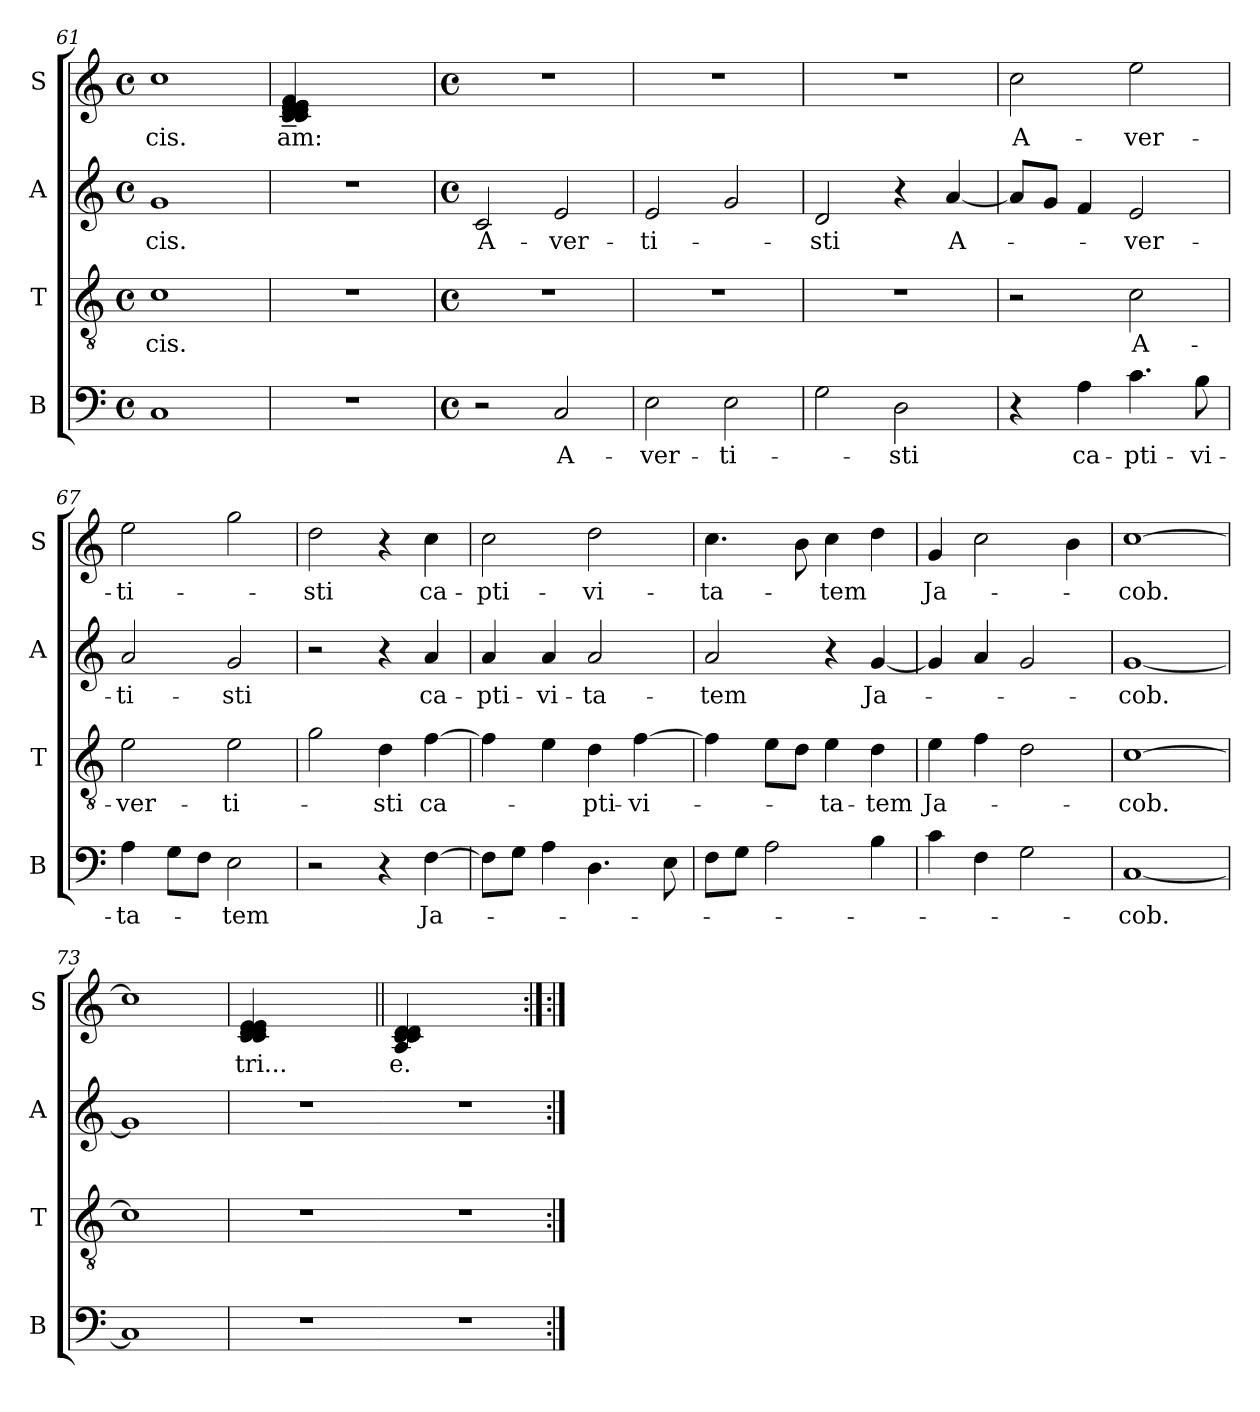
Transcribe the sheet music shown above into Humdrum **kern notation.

**kern	**text	**kern	**text	**kern	**text	**kern	**text
*part4	*part4	*part3	*part3	*part2	*part2	*part1	*part1
*staff4	*staff4	*staff3	*staff3	*staff2	*staff2	*staff1	*staff1
*I"B	*	*I"T	*	*I"A	*	*I"S	*
*I'B	*	*I'T	*	*I'A	*	*I'S	*
*clefF4	*	*clefGv2	*	*clefG2	*	*clefG2	*
*M4/4	*	*M4/4	*	*M4/4	*	*M4/4	*
*met(c)	*	*met(c)	*	*met(c)	*	*met(c)	*
=61	=61	=61	=61	=61	=61	=61	=61
!	!	!	!LO:LY:b:cj	!	!LO:LY:b:cj	!	!LO:LY:b:cj
1C	.	1c	-cis.	1g	-cis.	1cc	-cis.
!!LO:PB:g=z
=62	=62	=62	=62	=62	=62	=62	=62
!	!	!	!	!	!	!	!LO:LY:b:cj
1r	.	1r	.	1r	.	(<(<(<4c/~< 4d/~< 4d/~< 4c/~< 4d/~< 4e/~< 4e/~< 4e/~< 4e/~< 4e/~< 4e/~< 4f/~< 4e/~< 4d/~< 4c/~<	-am:
.	.	.	.	.	.	2.ryy	.
!!LO:LB:g=z
=63	=63	=63	=63	=63	=63	=63	=63
*M4/4	*	*M4/4	*	*M4/4	*	*M4/4	*
*met(c)	*	*met(c)	*	*met(c)	*	*met(c)	*
!	!	!	!	!	!LO:LY:b:cj	!	!
2r	.	1r	.	2c/	A-	1r	.
!	!LO:LY:b:cj	!	!	!	!LO:LY:b:cj	!	!
2C/	-A-	.	.	2e/	-ver-	.	.
=64	=64	=64	=64	=64	=64	=64	=64
!	!LO:LY:b:cj	!	!	!	!LO:LY:b:cj	!	!
2E\	-ver-	1r	.	2e/	-ti-	1r	.
!	!LO:LY:b:cj	!	!	!	!	!	!
2E\	-ti-	.	.	2g/	.	.	.
=65	=65	=65	=65	=65	=65	=65	=65
!	!	!	!	!	!LO:LY:b:cj	!	!
2G\	.	1r	.	2d/	-sti	1r	.
!	!LO:LY:b:cj	!	!	!	!	!	!
2D\	-sti	.	.	4r	.	.	.
!	!	!	!	!	!LO:LY:b:cj	!	!
.	.	.	.	[<4a/	A-	.	.
=66	=66	=66	=66	=66	=66	=66	=66
!	!	!	!	!	!	!	!LO:LY:b:cj
4r	.	2r	.	8a/L]	.	2cc\	A-
.	.	.	.	8g/J	.	.	.
!	!LO:LY:b:cj	!	!	!	!	!	!
4A\	ca-	.	.	4f/	.	.	.
!	!LO:LY:b:cj	!	!LO:LY:b:cj	!	!LO:LY:b:cj	!	!LO:LY:b:cj
4.c\	-pti-	2c\	A-	2e/	-ver-	2ee\	-ver-
!	!LO:LY:b:cj	!	!	!	!	!	!
8B\	-vi-	.	.	.	.	.	.
=67	=67	=67	=67	=67	=67	=67	=67
!	!LO:LY:b:cj	!	!LO:LY:b:cj	!	!LO:LY:b:cj	!	!LO:LY:b:cj
4A\	-ta-	2e\	-ver-	2a/	-ti-	2ee\	-ti-
8G\L	.	.	.	.	.	.	.
8F\J	.	.	.	.	.	.	.
!	!LO:LY:b:cj	!	!LO:LY:b:cj	!	!LO:LY:b:cj	!	!
2E\	-tem	2e\	-ti-	2g/	-sti	2gg\	.
!!LO:LB:g=z
=68	=68	=68	=68	=68	=68	=68	=68
!	!	!	!	!	!	!	!LO:LY:b:cj
2r	.	2g\	.	2r	.	2dd\	-sti
!	!	!	!LO:LY:b:cj	!	!	!	!
4r	.	4d\	-sti	4r	.	4r	.
!	!LO:LY:b:cj	!	!LO:LY:b:cj	!	!LO:LY:b:cj	!	!LO:LY:b:cj
[>4F\	Ja-	[>4f\	ca-	4a/	ca-	4cc\	ca-
=69	=69	=69	=69	=69	=69	=69	=69
!	!	!	!	!	!LO:LY:b:cj	!	!LO:LY:b:cj
8F\L]	.	4f\]	.	4a/	-pti-	2cc\	-pti-
8G\J	.	.	.	.	.	.	.
!	!	!	!	!	!LO:LY:b:cj	!	!
4A\	.	4e\	.	4a/	-vi-	.	.
!	!	!	!LO:LY:b:cj	!	!LO:LY:b:cj	!	!LO:LY:b:cj
4.D\	.	4d\	-pti-	2a/	-ta-	2dd\	-vi-
!	!	!	!LO:LY:b:cj	!	!	!	!
.	.	[>4f\	-vi-	.	.	.	.
8E\	.	.	.	.	.	.	.
=70	=70	=70	=70	=70	=70	=70	=70
!	!	!	!	!	!LO:LY:b:cj	!	!LO:LY:b:cj
8F\L	.	4f\]	.	2a/	-tem	4.cc\	-ta-
8G\J	.	.	.	.	.	.	.
2A\	.	8e\L	.	.	.	.	.
.	.	8d\J	.	.	.	8b\	.
!	!	!	!LO:LY:b:cj	!	!	!	!LO:LY:b
.	.	4e\	-ta-	4r	.	4cc\	-tem
!	!	!	!LO:LY:b:cj	!	!LO:LY:b:cj	!	!
4B\	.	4d\	-tem	[<4g/	Ja-	4dd\	.
=71	=71	=71	=71	=71	=71	=71	=71
!	!	!	!LO:LY:b:cj	!	!	!	!LO:LY:b:cj
4c\	.	4e\	Ja-	4g/]	.	4g/	Ja-
4F\	.	4f\	.	4a/	.	2cc\	.
2G\	.	2d\	.	2g/	.	.	.
.	.	.	.	.	.	4b\	.
=72	=72	=72	=72	=72	=72	=72	=72
!	!LO:LY:b:cj	!	!LO:LY:b:cj	!	!LO:LY:b:cj	!	!LO:LY:b:cj
[<1C	-cob.	[>1c	-cob.	[<1g	-cob.	[>1cc	-cob.
=73	=73	=73	=73	=73	=73	=73	=73
1C]	.	1c]	.	1g]	.	1cc]	.
!!LO:LB:g=z
=74	=74	=74	=74	=74	=74	=74	=74
!	!	!	!	!	!	!	!LO:LY:b
1r	.	1r	.	1r	.	(>(>(>4c/ 4d/ 4d/ 4c/ 4d/ 4e/ 4e/ 4e/	-tri...
.	.	.	.	.	.	2.ryy	.
=75	=75||	=75	=75||	=75	=75||	=75||	=75||
!	!	!	!	!	!	!	!LO:LY:b:cj
1r	.	1r	.	1r	.	(>4c/ 4d/ 4c/ 4A/ 4c/ 4d/ 4c/	e.
.	.	.	.	.	.	2.ryy	.
=	=:|!	=	=:|!	=	=:|!	=:|!	=:|!
*-	*-	*-	*-	*-	*-	*-	*-
